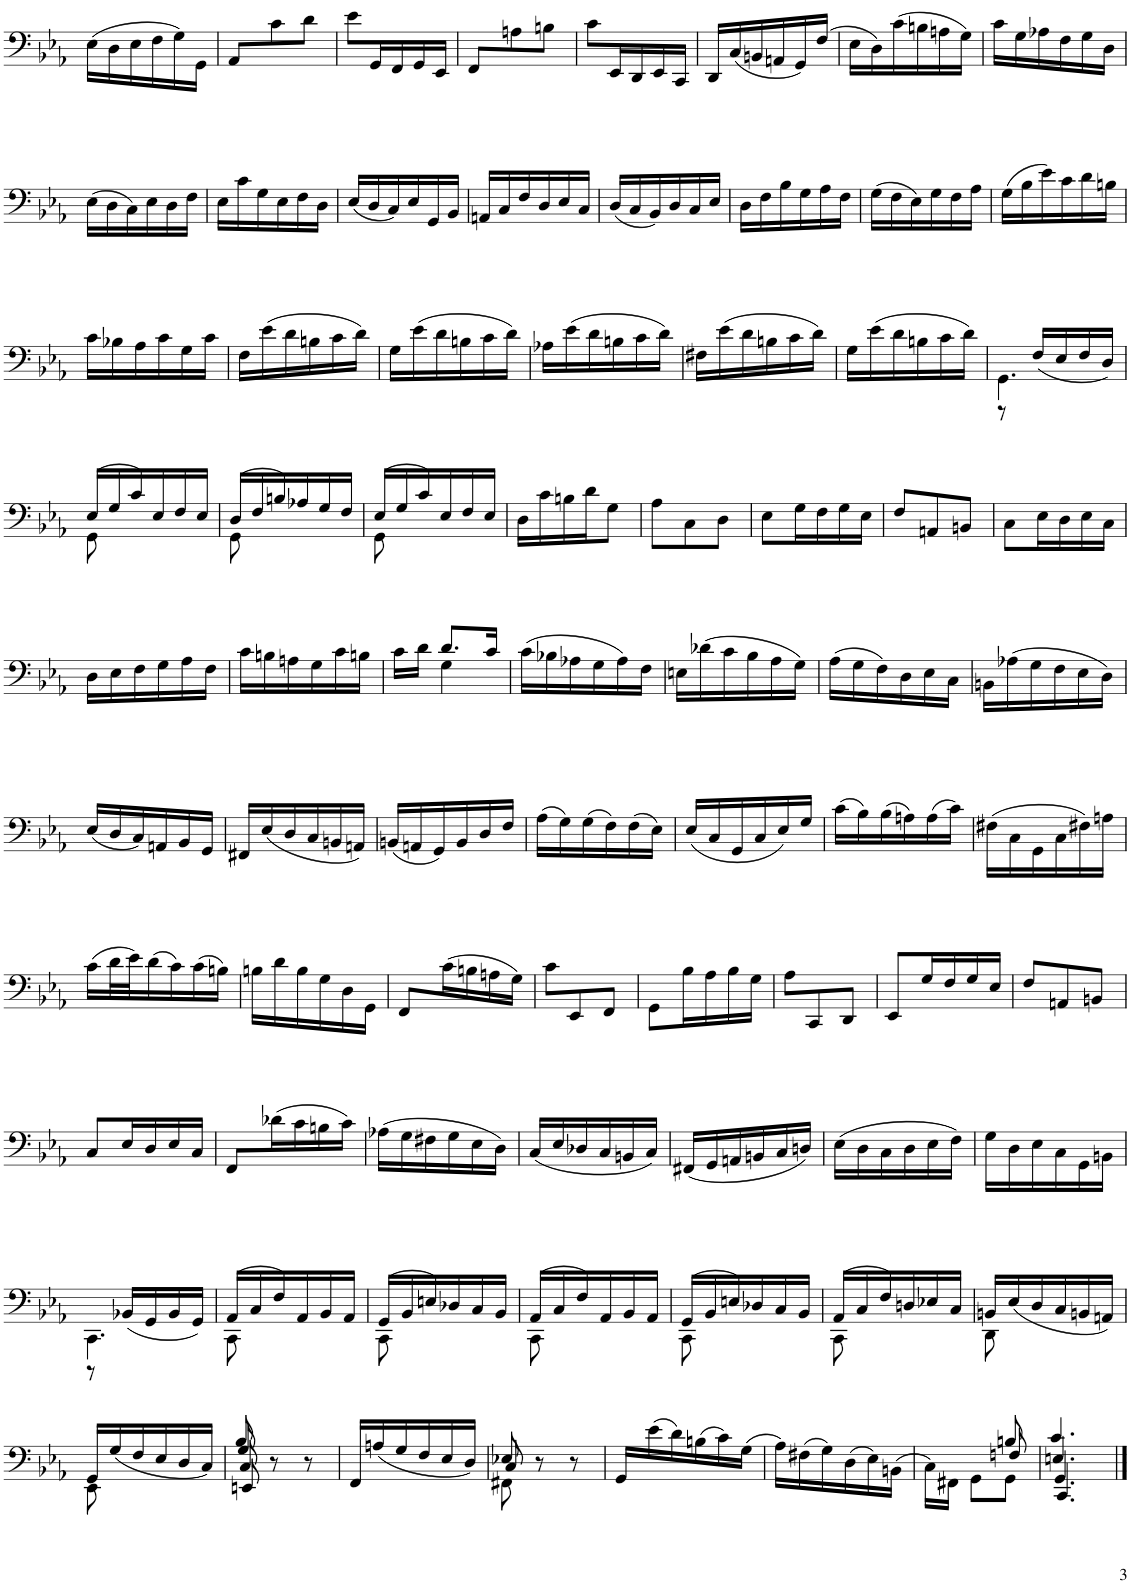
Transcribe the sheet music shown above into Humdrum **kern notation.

**kern
*part1
*staff1
*I"Violoncello
*I'Vc.
!!LO:PB:g=z
*clefF4
*k[b-e-a-]
*M3/8
=149
(16E-\LL
16D\
16E-\
16F\
16G\)
16GG\JJ
=150
8AA-/L
8c\
8d\J
=151
8e-\L
16GG/L
16FF/
16GG/
16EE-/JJ
=152
8FF/L
8An\
8Bn\J
=153
8c\L
16EE-/L
16DD/
16EE-/
16CC/JJ
=154
16DD/LL
(16C/
16BBn/
16AAn/
16GG/)
(>16F/JJ
=155
16E-\LL
16D\)
(16c\
16Bn\
16An\
16G\JJ)
=156
16c\LL
16G\
16A-X\
16F\
16G\
16D\JJ
!!LO:LB:g=z
=157
(16E-\LL
16D\
16C\)
16E-\
16D\
16F\JJ
=158
16E-\LL
16c\
16G\
16E-\
16F\
16D\JJ
=159
(16E-/LL
16D/
16C/)
16E-/
16GG/
16BB-/JJ
=160
16AAn/LL
16C/
16F/
16D/
16E-/
16C/JJ
=161
(16D/LL
16C/
16BB-/)
16D/
16C/
16E-/JJ
=162
16D\LL
16F\
16B-\
16G\
16A-\
16F\JJ
=163
(16G\LL
16F\
16E-\)
16G\
16F\
16A-\JJ
=164
(16G\LL
16B-\
16e-\)
16c\
16d\
16Bn\JJ
!!LO:LB:g=z
=165
16c\LL
16B-X\
16A-\
16c\
16G\
16c\JJ
=166
16F\LL
(16e-\
16d\
16Bn\
16c\
16d\JJ)
=167
16G\LL
(16e-\
16d\
16Bn\
16c\
16d\JJ)
=168
16A-X\LL
(16e-\
16d\
16Bn\
16c\
16d\JJ)
=169
16F#X\LL
(16e-\
16d\
16Bn\
16c\
16d\JJ)
=170
16G\LL
(16e-\
16d\
16Bn\
16c\
16d\JJ)
=171
*^
4.GG\	8r
.	(16F/LL
.	16E-/
.	16F/
.	16D/JJ)
!!LO:LB:g=z	!!
=172	=172
(16E-/LL	8GG\
16G/	.
16c/)	4ryy
16E-/	.
16F/	.
16E-/JJ	.
=173	=173
(16D/LL	8GG\
16F/	.
16Bn/)	4ryy
16A-X/	.
16G/	.
16F/JJ	.
=174	=174
(16E-/LL	8GG\
16G/	.
16c/)	4ryy
16E-/	.
16F/	.
16E-/JJ	.
*v	*v
=175
16D\LL
16c\
16Bn\
16d\J
8G\J
=176
8A-\L
8C\
8D\J
=177
8E-\L
16G\L
16F\
16G\
16E-\JJ
=178
8F/L
8AAn/
8BBn/J
=179
8C\L
16E-\L
16D\
16E-\
16C\JJ
!!LO:LB:g=z
=180
16D\LL
16E-\
16F\
16G\
16A-\
16F\JJ
=181
16c\LL
16Bn\
16An\
16G\
16c\
16Bn\JJ
=182
*^
16c\LL	8ryy
16d\JJ	.
8.d/L	4G\
16c/Jk	.
*v	*v
=183
(16c\LL
16B-X\
16A-X\
16G\
16A-\)
16F\JJ
=184
16En\LL
(16d-X\
16c\
16B-\
16A-\
16G\JJ)
=185
(16A-\LL
16G\
16F\)
16D\
16E-\
16C\JJ
=186
16BBn\LL
(16A-X\
16G\
16F\
16E-\
16D\JJ)
!!LO:LB:g=z
=187
(16E-/LL
16D/
16C/)
16AAn/
16BB-/
16GG/JJ
=188
16FF#X/LL
(16E-/
16D/
16C/
16BBn/
16AAn/JJ)
=189
(16BBn/LL
16AAn/
16GG/)
16BB/
16D/
16F/JJ
=190
(16A-\LL
16G\)
(16G\
16F\)
(16F\
16E-\JJ)
=191
(16E-/LL
16C/
16GG/
16C/
16E-/)
16G/JJ
=192
(16c\LL
16B-\)
(16B-\
16An\)
(16A\
16c\JJ)
=193
(16F#X\LL
16C\
16GG\
16C\
16F#X\)
16An\JJ
!!LO:LB:g=z
=194
(16c\LL
32d\L
32e-\J)
(16d\
16c\)
(16c\
16Bn\JJ)
=195
16Bn\LL
16d\
16B\
16G\
16D\
16GG\JJ
=196
8FF/L
(16c\L
16Bn\
16An\
16G\JJ)
=197
8c\L
8EE-/
8FF/J
=198
8GG\L
16B-\L
16A-\
16B-\
16G\JJ
=199
8A-\L
8CC/
8DD/J
=200
8EE-/L
16G/L
16F/
16G/
16E-/JJ
=201
8F/L
8AAn/
8BBn/J
!!LO:LB:g=z
=202
8C/L
16E-/L
16D/
16E-/
16C/JJ
=203
8FF/L
(16d-X\L
16c\
16Bn\
16c\JJ)
=204
(16A-X\LL
16G\
16F#X\
16G\
16E-\
16D\JJ)
=205
(16C/LL
16E-/
16D-X/
16C/
16BBn/
16C/JJ)
=206
(16FF#X/LL
16GG/
16AAn/
16BBn/
16C/
16Dn/JJ)
=207
(16E-\LL
16D\
16C\
16D\
16E-\
16F\JJ)
=208
16G\LL
16D\
16E-\
16C\
16GG\
16BBn\JJ
!!LO:LB:g=z
=209
*^
4.CC\	8r
.	(16BB-X/LL
.	16GG/
.	16BB-/
.	16GG/JJ)
=210	=210
(16AA-/LL	8CC\
16C/	.
16F/)	4ryy
16AA-/	.
16BB-/	.
16AA-/JJ	.
=211	=211
(16GG/LL	8CC\
16BB-/	.
16En/)	4ryy
16D-X/	.
16C/	.
16BB-/JJ	.
=212	=212
(16AA-/LL	8CC\
16C/	.
16F/)	4ryy
16AA-/	.
16BB-/	.
16AA-/JJ	.
=213	=213
(16GG/LL	8CC\
16BB-/	.
16En/)	4ryy
16D-X/	.
16C/	.
16BB-/JJ	.
=214	=214
(16AA-/LL	8CC\
16C/	.
16F/)	4ryy
16Dn/	.
16E-X/	.
16C/JJ	.
=215	=215
16BBn/LL	8DD\
(<16E-/	.
16D/	4ryy
16C/	.
16BBn/	.
16AAn/JJ)	.
!!LO:LB:g=z	!!
=216	=216
16GG/LL	8EE-\
(<16G/	.
16F/	4ryy
16E-/	.
16D/	.
16C/JJ)	.
=217	=217
*^	*^
8B-;</	8EEn/	8G/	8C/
8r	4ryy	4ryy	4ryy
8r	.	.	.
*v	*v	*v	*v
=218
16FF/LL
(16An/
16G/
16F/
16E-/
16D/JJ)
=219
*^
*	*^
8E-X;</	8FF#X\	8C/
8r	4ryy	4ryy
8r	.	.
*v	*v	*v
=220
16GG/LL
(16e-\
16d\)
(16Bn\
16c\)
(16G\JJ
=221
16A-\LL)
(16F#X\
16G\)
(16D\
16E-\)
(16BBn\JJ
=222
*^
*	*^
16C\LL)	4ryy	4ryy
16FF#X\JJ	.	.
8GG\L	.	.
8GG\J	8Bn/	8Fn/
=223	=223	=223
*	*	*^
4.c/	4.CC/	4.En/	4.GG/
*v	*v	*v	*v
==
*-
